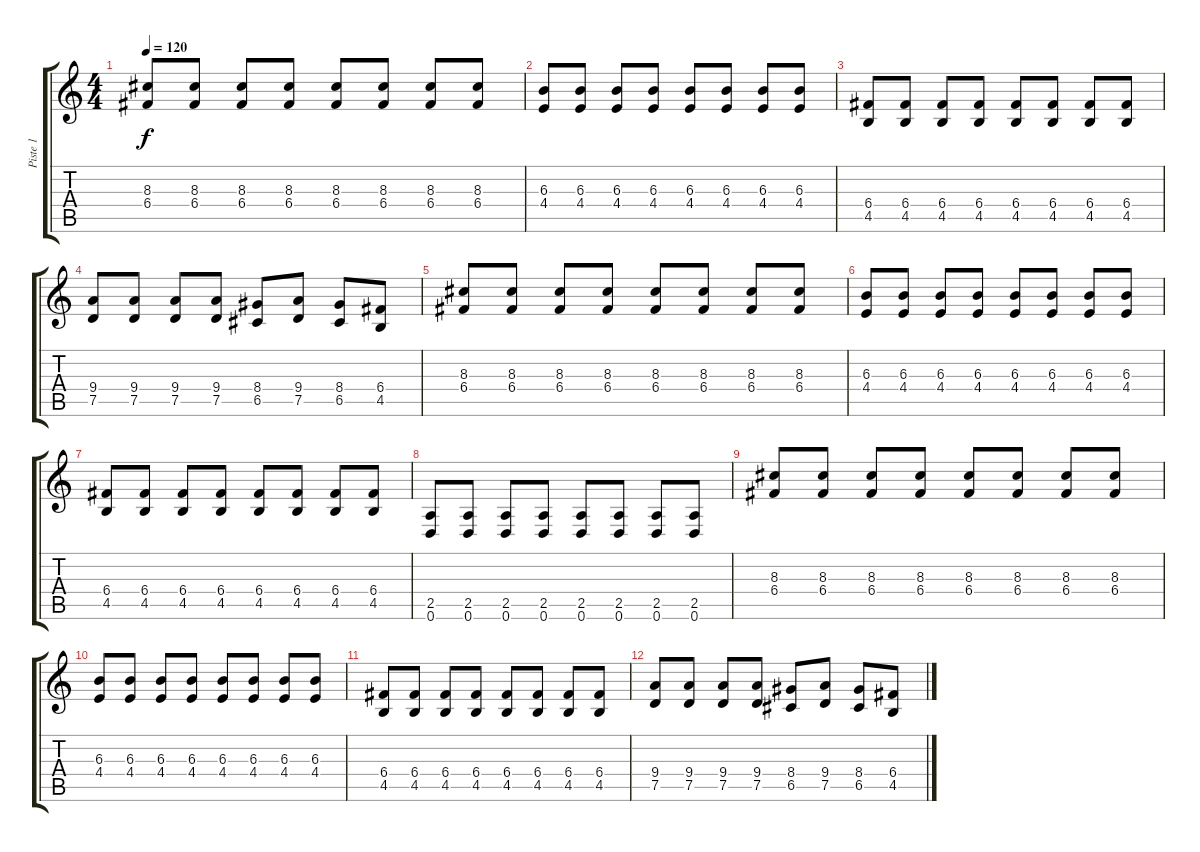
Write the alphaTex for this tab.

\track ("Piste 1" "Piste 1") {instrument distortionguitar}
\staff {score tabs}
\tuning (D4 A3 F3 C3 G2 D2) {hide}
\ts (4 4)
\tempo 120
\clef g2
\ks c
(8.3 6.4).8{dy f} (8.3 6.4).8 (8.3 6.4).8 (8.3 6.4).8 (8.3 6.4).8 (8.3 6.4).8 (8.3 6.4).8 (8.3 6.4).8 |
(6.3 4.4).8 (6.3 4.4).8 (6.3 4.4).8 (6.3 4.4).8 (6.3 4.4).8 (6.3 4.4).8 (6.3 4.4).8 (6.3 4.4).8 |
(6.4 4.5).8 (6.4 4.5).8 (6.4 4.5).8 (6.4 4.5).8 (6.4 4.5).8 (6.4 4.5).8 (6.4 4.5).8 (6.4 4.5).8 |
(9.4 7.5).8 (9.4 7.5).8 (9.4 7.5).8 (9.4 7.5).8 (8.4 6.5).8 (9.4 7.5).8 (8.4 6.5).8 (6.4 4.5).8 |
(8.3 6.4).8 (8.3 6.4).8 (8.3 6.4).8 (8.3 6.4).8 (8.3 6.4).8 (8.3 6.4).8 (8.3 6.4).8 (8.3 6.4).8 |
(6.3 4.4).8 (6.3 4.4).8 (6.3 4.4).8 (6.3 4.4).8 (6.3 4.4).8 (6.3 4.4).8 (6.3 4.4).8 (6.3 4.4).8 |
(6.4 4.5).8 (6.4 4.5).8 (6.4 4.5).8 (6.4 4.5).8 (6.4 4.5).8 (6.4 4.5).8 (6.4 4.5).8 (6.4 4.5).8 |
(2.5 0.6).8 (2.5 0.6).8 (2.5 0.6).8 (2.5 0.6).8 (2.5 0.6).8 (2.5 0.6).8 (2.5 0.6).8 (2.5 0.6).8 |
(8.3 6.4).8 (8.3 6.4).8 (8.3 6.4).8 (8.3 6.4).8 (8.3 6.4).8 (8.3 6.4).8 (8.3 6.4).8 (8.3 6.4).8 |
(6.3 4.4).8 (6.3 4.4).8 (6.3 4.4).8 (6.3 4.4).8 (6.3 4.4).8 (6.3 4.4).8 (6.3 4.4).8 (6.3 4.4).8 |
(6.4 4.5).8 (6.4 4.5).8 (6.4 4.5).8 (6.4 4.5).8 (6.4 4.5).8 (6.4 4.5).8 (6.4 4.5).8 (6.4 4.5).8 |
(9.4 7.5).8 (9.4 7.5).8 (9.4 7.5).8 (9.4 7.5).8 (8.4 6.5).8 (9.4 7.5).8 (8.4 6.5).8 (6.4 4.5).8
